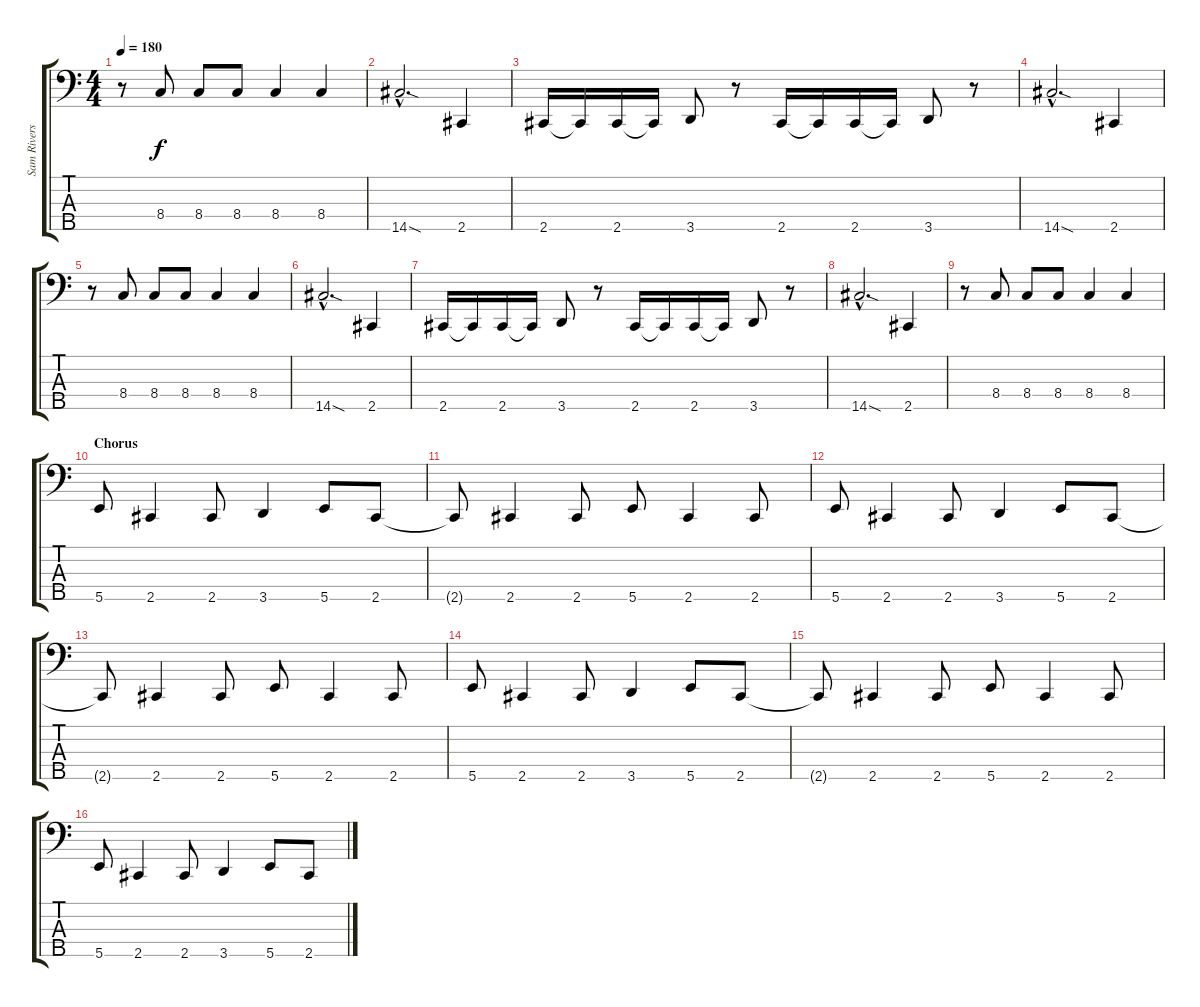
\track ("Sam Rivers" "Sam Rivers") {instrument electricbassfinger}
\staff {score tabs}
\tuning (G2 D2 A1 E1 B0) {hide}
\ts (4 4)
\tempo 180
\clef f4
\ks c
r.8{dy f} 8.4.8 8.4.8 8.4.8 8.4.4 8.4.4 |
14.5{sod hac}.2{d} 2.5.4 |
2.5.16 2.5{t}.16 2.5.16 2.5{t}.16 3.5.8 r.8 2.5.16 2.5{t}.16 2.5.16 2.5{t}.16 3.5.8 r.8 |
14.5{sod hac}.2{d} 2.5.4 |
r.8 8.4.8 8.4.8 8.4.8 8.4.4 8.4.4 |
14.5{sod hac}.2{d} 2.5.4 |
2.5.16 2.5{t}.16 2.5.16 2.5{t}.16 3.5.8 r.8 2.5.16 2.5{t}.16 2.5.16 2.5{t}.16 3.5.8 r.8 |
14.5{sod hac}.2{d} 2.5.4 |
r.8 8.4.8 8.4.8 8.4.8 8.4.4 8.4.4 |
\section ("" "Chorus")
5.5.8 2.5.4 2.5.8 3.5.4 5.5.8 2.5.8 |
2.5{t}.8 2.5.4 2.5.8 5.5.8 2.5.4 2.5.8 |
5.5.8 2.5.4 2.5.8 3.5.4 5.5.8 2.5.8 |
2.5{t}.8 2.5.4 2.5.8 5.5.8 2.5.4 2.5.8 |
5.5.8 2.5.4 2.5.8 3.5.4 5.5.8 2.5.8 |
2.5{t}.8 2.5.4 2.5.8 5.5.8 2.5.4 2.5.8 |
5.5.8 2.5.4 2.5.8 3.5.4 5.5.8 2.5.8
